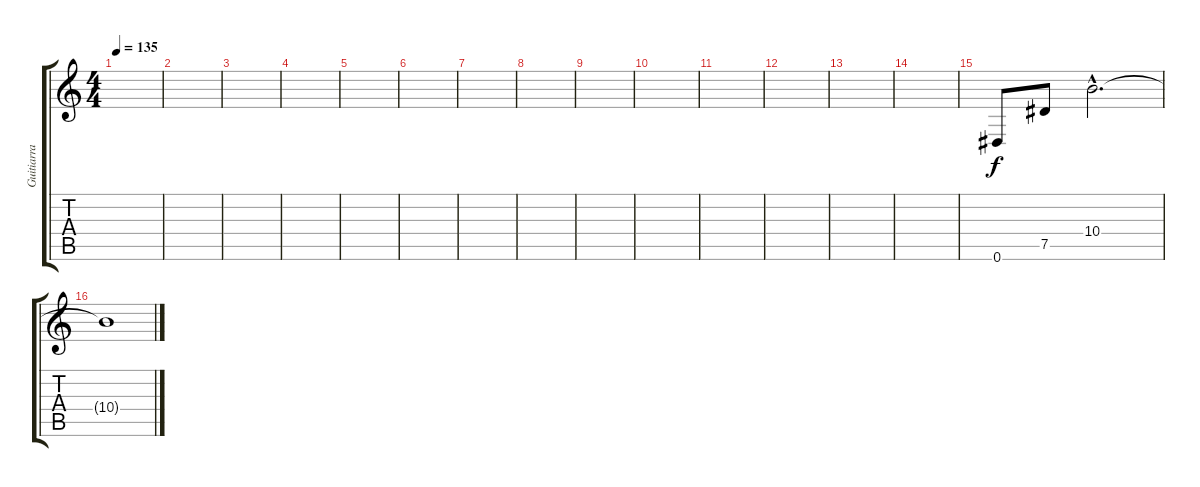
\track ("Guitiarra" "Guitiarra") {instrument overdrivenguitar}
\staff {score tabs}
\tuning (Eb4 Bb3 Gb3 Db3 Ab2 Eb2) {hide}
\ts (4 4)
\tempo 135
\clef g2
\ks c
|
|
|
|
|
|
|
|
|
|
|
|
|
|
0.6.8 7.5.8 10.4{hac}.2{d} |
10.4{t}.1
